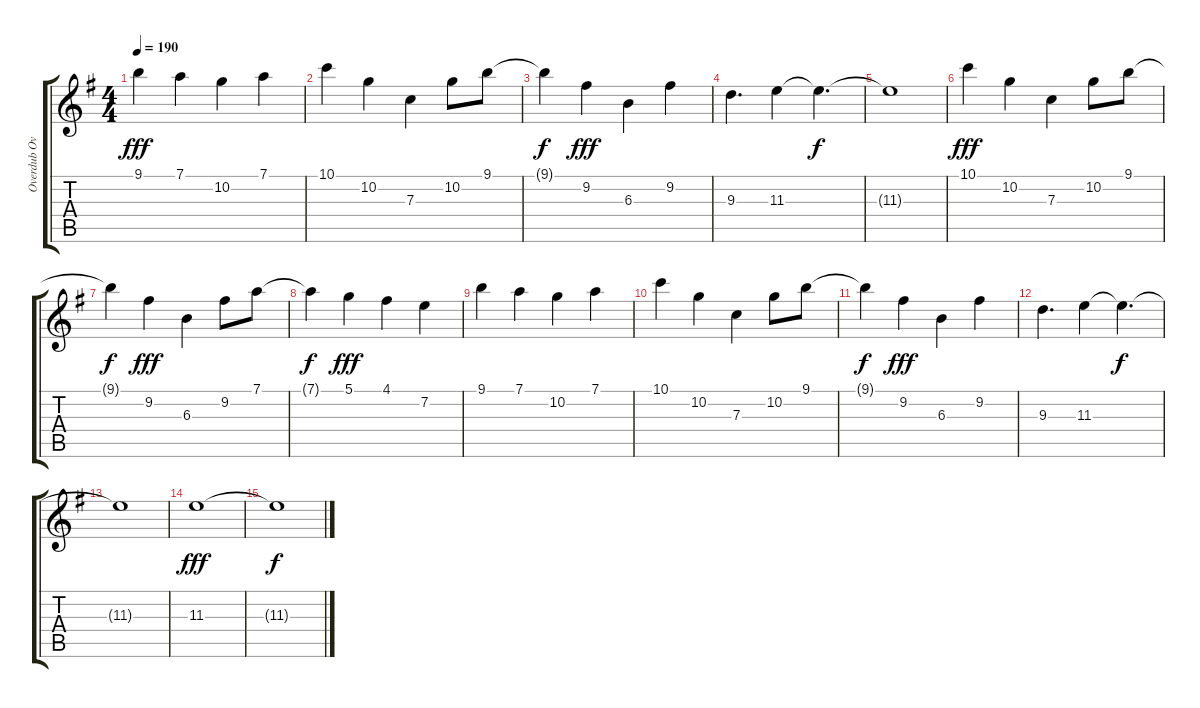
\track ("Overdub Overdrive" "Overdub Ov") {instrument overdrivenguitar}
\staff {score tabs}
\tuning (D4 A3 F3 C3 G2 C2) {hide}
\ts (4 4)
\tempo 190
\clef g2
\ks eminor
9.1.4{dy fff} 7.1.4 10.2.4 7.1.4 |
10.1.4 10.2.4 7.3.4 10.2.8 9.1.8 |
9.1{t}.4{dy f} 9.2.4{dy fff} 6.3.4 9.2.4 |
9.3.4{d} 11.3.4 11.3{t}.4{d dy f} |
11.3{t}.1 |
10.1.4{dy fff} 10.2.4 7.3.4 10.2.8 9.1.8 |
9.1{t}.4{dy f} 9.2.4{dy fff} 6.3.4 9.2.8 7.1.8 |
7.1{t}.4{dy f} 5.1.4{dy fff} 4.1.4 7.2.4 |
9.1.4 7.1.4 10.2.4 7.1.4 |
10.1.4 10.2.4 7.3.4 10.2.8 9.1.8 |
9.1{t}.4{dy f} 9.2.4{dy fff} 6.3.4 9.2.4 |
9.3.4{d} 11.3.4 11.3{t}.4{d dy f} |
11.3{t}.1 |
11.3.1{dy fff} |
11.3{t}.1{dy f}
